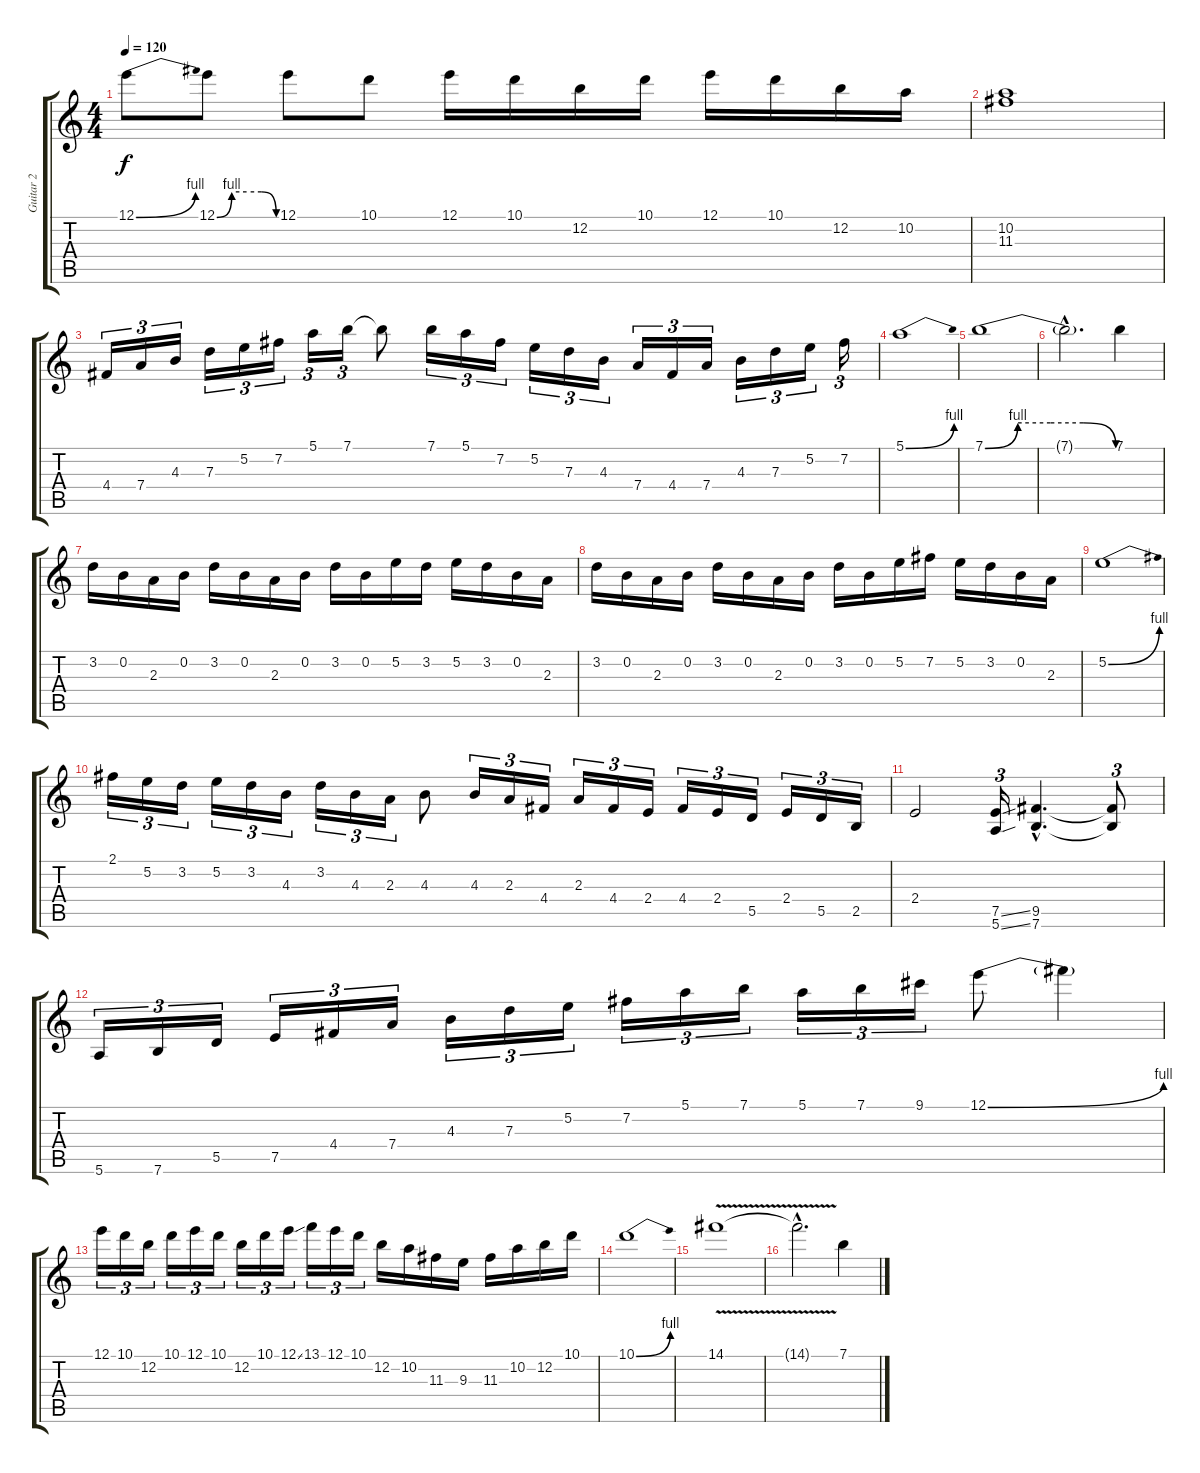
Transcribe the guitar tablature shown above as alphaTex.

\track ("Guitar 2" "Guitar 2") {instrument electricguitarjazz}
\staff {score tabs}
\tuning (E4 B3 G3 D3 A2 E2) {hide}
\ts (4 4)
\tempo 120
\clef g2
\ks c
12.1{be (bend 0 0 60 4)}.8{dy f} 12.1{be (custom 0 0 15 4 30 4 45 4 60 0)}.8 12.1.8 10.1.8 12.1.16 10.1.16 12.2.16 10.1.16 12.1.16 10.1.16 12.2.16 10.2.16 |
(10.2 11.3).1 |
4.4.16{tu (3 2)} 7.4.16{tu (3 2)} 4.3.16{tu (3 2)} 7.3.16{tu (3 2)} 5.2.16{tu (3 2)} 7.2.16{tu (3 2)} 5.1.16{tu (3 2)} 7.1.16{tu (3 2)} 7.1{t}.8 7.1.16{tu (3 2)} 5.1.16{tu (3 2)} 7.2.16{tu (3 2)} 5.2.16{tu (3 2)} 7.3.16{tu (3 2)} 4.3.16{tu (3 2)} 7.4.16{tu (3 2)} 4.4.16{tu (3 2)} 7.4.16{tu (3 2)} 4.3.16{tu (3 2)} 7.3.16{tu (3 2)} 5.2.16{tu (3 2)} 7.2.16{tu (3 2)} |
5.1{be (bend 0 0 60 4)}.1 |
7.1{be (custom 0 0 15 4 30 4 45 4 60 0)}.1 |
7.1{hac t}.2{d} 7.1.4 |
3.2.16 0.2.16 2.3.16 0.2.16 3.2.16 0.2.16 2.3.16 0.2.16 3.2.16 0.2.16 5.2.16 3.2.16 5.2.16 3.2.16 0.2.16 2.3.16 |
3.2.16 0.2.16 2.3.16 0.2.16 3.2.16 0.2.16 2.3.16 0.2.16 3.2.16 0.2.16 5.2.16 7.2.16 5.2.16 3.2.16 0.2.16 2.3.16 |
5.2{be (bend 0 0 60 4)}.1 |
2.1.16{tu (3 2)} 5.2.16{tu (3 2)} 3.2.16{tu (3 2)} 5.2.16{tu (3 2)} 3.2.16{tu (3 2)} 4.3.16{tu (3 2)} 3.2.16{tu (3 2)} 4.3.16{tu (3 2)} 2.3.16{tu (3 2)} 4.3.8 4.3.16{tu (3 2)} 2.3.16{tu (3 2)} 4.4.16{tu (3 2)} 2.3.16{tu (3 2)} 4.4.16{tu (3 2)} 2.4.16{tu (3 2)} 4.4.16{tu (3 2)} 2.4.16{tu (3 2)} 5.5.16{tu (3 2)} 2.4.16{tu (3 2)} 5.5.16{tu (3 2)} 2.5.16{tu (3 2)} |
2.4.2 (7.5{ss} 5.6{ss}).16{tu (3 2)} (9.5{hac} 7.6{hac}).4{d} (9.5{t} 7.6{t}).8{tu (3 2)} |
5.6.16{tu (3 2)} 7.6.16{tu (3 2)} 5.5.16{tu (3 2)} 7.5.16{tu (3 2)} 4.4.16{tu (3 2)} 7.4.16{tu (3 2)} 4.3.16{tu (3 2)} 7.3.16{tu (3 2)} 5.2.16{tu (3 2)} 7.2.16{tu (3 2)} 5.1.16{tu (3 2)} 7.1.16{tu (3 2)} 5.1.16{tu (3 2)} 7.1.16{tu (3 2)} 9.1.16{tu (3 2)} 12.1{be (bend 0 0 60 4)}.8 12.1{t}.4 |
12.1.16{tu (3 2)} 10.1.16{tu (3 2)} 12.2.16{tu (3 2)} 10.1.16{tu (3 2)} 12.1.16{tu (3 2)} 10.1.16{tu (3 2)} 12.2.16{tu (3 2)} 10.1.16{tu (3 2)} 12.1{ss}.16{tu (3 2)} 13.1.16{tu (3 2)} 12.1.16{tu (3 2)} 10.1.16{tu (3 2)} 12.2.16 10.2.16 11.3.16 9.3.16 11.3.16 10.2.16 12.2.16 10.1.16 |
10.1{be (bend 0 0 60 4)}.1 |
14.1{v}.1 |
14.1{hac t}.2{d} 7.1.4{volume 0}
